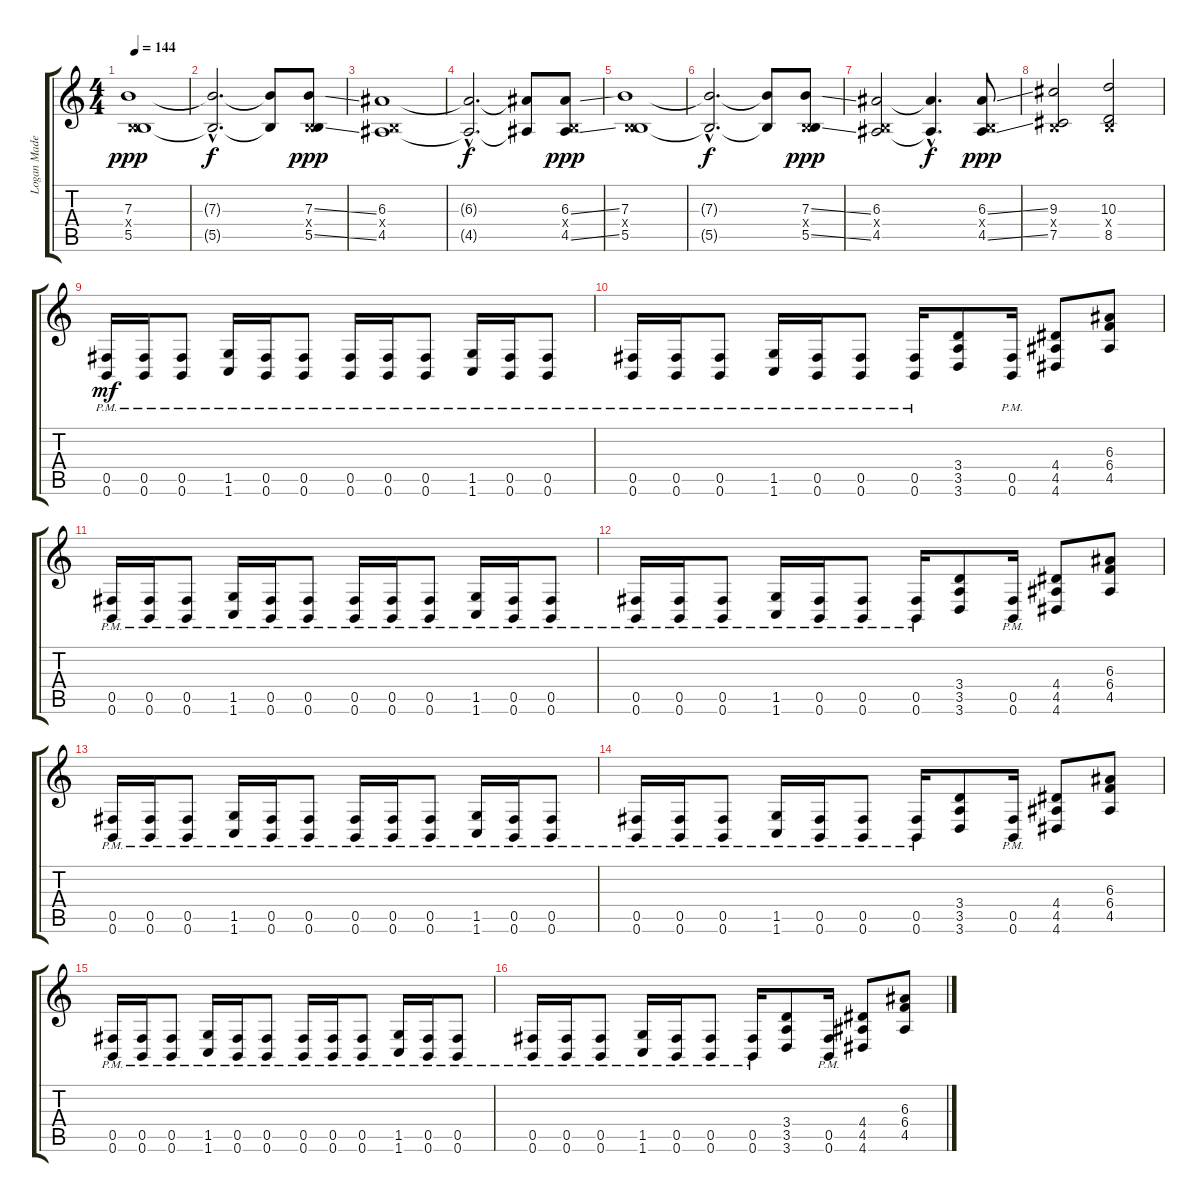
\track ("Logan Mader" "Logan Made") {instrument distortionguitar}
\staff {score tabs}
\tuning (Db4 Ab3 E3 B2 Gb2 B1) {hide}
\ts (4 4)
\tempo 144
\clef g2
\ks c
(7.3 0.4{x} 5.5).1{dy ppp} |
(7.3{hac t} 5.5{hac t}).2{d dy f} (7.3{t} 5.5{t}).8 (7.3{ss} 0.4{x} 5.5{ss}).8{dy ppp} |
(6.3 0.4{x} 4.5).1 |
(6.3{hac t} 4.5{hac t}).2{d dy f} (6.3{t} 4.5{t}).8 (6.3{ss} 0.4{x} 4.5{ss}).8{dy ppp} |
(7.3 0.4{x} 5.5).1 |
(7.3{hac t} 5.5{hac t}).2{d dy f} (7.3{t} 5.5{t}).8 (7.3{ss} 0.4{x} 5.5{ss}).8{dy ppp} |
(6.3 0.4{x} 4.5).2 (6.3{hac t} 4.5{hac t}).4{d dy f} (6.3{ss} 0.4{x} 4.5{ss}).8{dy ppp} |
(9.3 0.4{x} 7.5).2 (10.3 0.4{x} 8.5).2 |
(0.5{pm} 0.6{pm}).16{dy mf} (0.5{pm} 0.6{pm}).16 (0.5{pm} 0.6{pm}).8 (1.5{pm} 1.6{pm}).16 (0.5{pm} 0.6{pm}).16 (0.5{pm} 0.6{pm}).8 (0.5{pm} 0.6{pm}).16 (0.5{pm} 0.6{pm}).16 (0.5{pm} 0.6{pm}).8 (1.5{pm} 1.6{pm}).16 (0.5{pm} 0.6{pm}).16 (0.5{pm} 0.6{pm}).8 |
(0.5{pm} 0.6{pm}).16 (0.5{pm} 0.6{pm}).16 (0.5{pm} 0.6{pm}).8 (1.5{pm} 1.6{pm}).16 (0.5{pm} 0.6{pm}).16 (0.5{pm} 0.6{pm}).8 (0.5{pm} 0.6{pm}).16 (3.4 3.5 3.6).8 (0.5{pm} 0.6{pm}).16 (4.4 4.5 4.6).8 (6.3 6.4 4.5).8 |
(0.5{pm} 0.6{pm}).16 (0.5{pm} 0.6{pm}).16 (0.5{pm} 0.6{pm}).8 (1.5{pm} 1.6{pm}).16 (0.5{pm} 0.6{pm}).16 (0.5{pm} 0.6{pm}).8 (0.5{pm} 0.6{pm}).16 (0.5{pm} 0.6{pm}).16 (0.5{pm} 0.6{pm}).8 (1.5{pm} 1.6{pm}).16 (0.5{pm} 0.6{pm}).16 (0.5{pm} 0.6{pm}).8 |
(0.5{pm} 0.6{pm}).16 (0.5{pm} 0.6{pm}).16 (0.5{pm} 0.6{pm}).8 (1.5{pm} 1.6{pm}).16 (0.5{pm} 0.6{pm}).16 (0.5{pm} 0.6{pm}).8 (0.5{pm} 0.6{pm}).16 (3.4 3.5 3.6).8 (0.5{pm} 0.6{pm}).16 (4.4 4.5 4.6).8 (6.3 6.4 4.5).8 |
(0.5{pm} 0.6{pm}).16 (0.5{pm} 0.6{pm}).16 (0.5{pm} 0.6{pm}).8 (1.5{pm} 1.6{pm}).16 (0.5{pm} 0.6{pm}).16 (0.5{pm} 0.6{pm}).8 (0.5{pm} 0.6{pm}).16 (0.5{pm} 0.6{pm}).16 (0.5{pm} 0.6{pm}).8 (1.5{pm} 1.6{pm}).16 (0.5{pm} 0.6{pm}).16 (0.5{pm} 0.6{pm}).8 |
(0.5{pm} 0.6{pm}).16 (0.5{pm} 0.6{pm}).16 (0.5{pm} 0.6{pm}).8 (1.5{pm} 1.6{pm}).16 (0.5{pm} 0.6{pm}).16 (0.5{pm} 0.6{pm}).8 (0.5{pm} 0.6{pm}).16 (3.4 3.5 3.6).8 (0.5{pm} 0.6{pm}).16 (4.4 4.5 4.6).8 (6.3 6.4 4.5).8 |
(0.5{pm} 0.6{pm}).16 (0.5{pm} 0.6{pm}).16 (0.5{pm} 0.6{pm}).8 (1.5{pm} 1.6{pm}).16 (0.5{pm} 0.6{pm}).16 (0.5{pm} 0.6{pm}).8 (0.5{pm} 0.6{pm}).16 (0.5{pm} 0.6{pm}).16 (0.5{pm} 0.6{pm}).8 (1.5{pm} 1.6{pm}).16 (0.5{pm} 0.6{pm}).16 (0.5{pm} 0.6{pm}).8 |
(0.5{pm} 0.6{pm}).16 (0.5{pm} 0.6{pm}).16 (0.5{pm} 0.6{pm}).8 (1.5{pm} 1.6{pm}).16 (0.5{pm} 0.6{pm}).16 (0.5{pm} 0.6{pm}).8 (0.5{pm} 0.6{pm}).16 (3.4 3.5 3.6).8 (0.5{pm} 0.6{pm}).16 (4.4 4.5 4.6).8 (6.3 6.4 4.5).8
